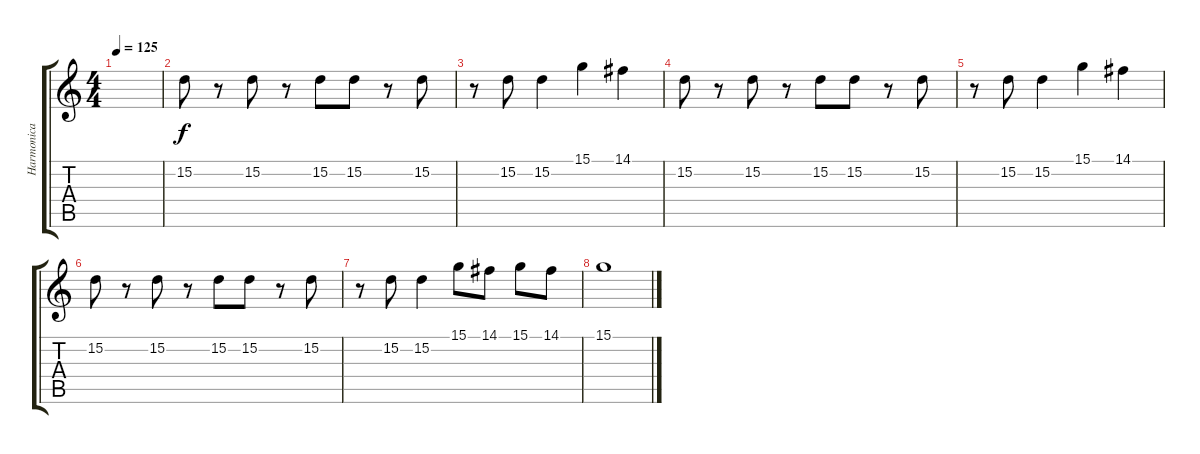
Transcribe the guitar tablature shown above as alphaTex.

\track ("Harmonica" "Harmonica") {instrument harmonica}
\staff {score tabs}
\tuning (E4 B3 G3 D3 A2 E2) {hide}
\ts (4 4)
\tempo 125
\clef g2
\ks c
|
15.2.8 r.8 15.2.8 r.8 15.2.8 15.2.8 r.8 15.2.8 |
r.8 15.2.8 15.2.4 15.1.4 14.1.4 |
15.2.8 r.8 15.2.8 r.8 15.2.8 15.2.8 r.8 15.2.8 |
r.8 15.2.8 15.2.4 15.1.4 14.1.4 |
15.2.8 r.8 15.2.8 r.8 15.2.8 15.2.8 r.8 15.2.8 |
r.8 15.2.8 15.2.4 15.1.8 14.1.8 15.1.8 14.1.8 |
15.1.1
